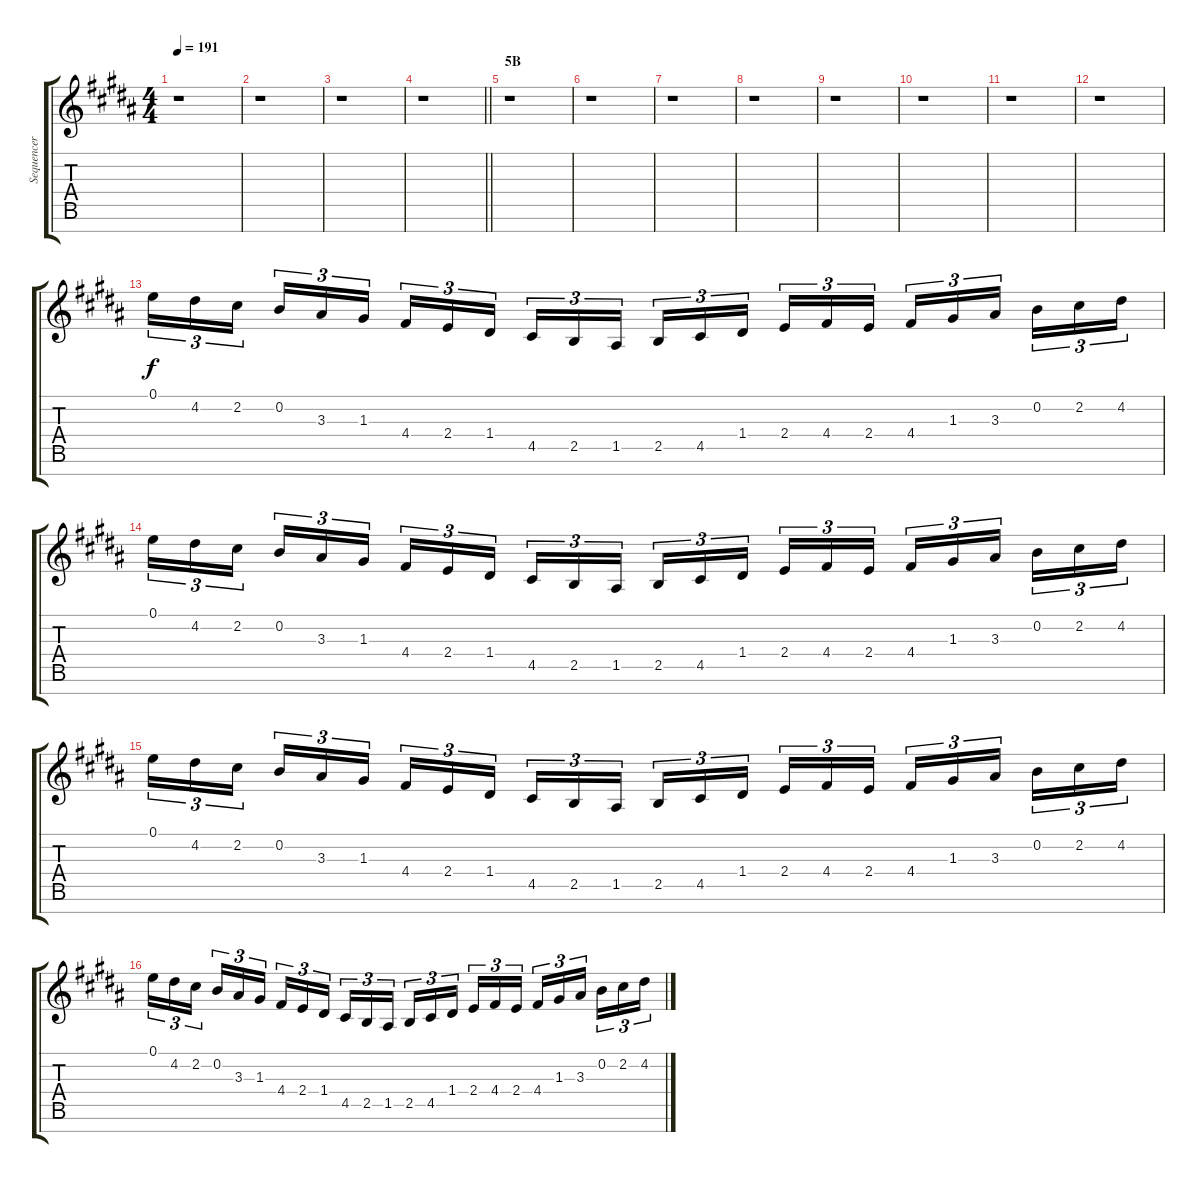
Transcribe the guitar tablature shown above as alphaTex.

\track ("Sequencer" "Sequencer") {instrument lead3calliope}
\staff {score tabs}
\tuning (E5 B4 G4 D4 A3 E3 B2) {hide}
\ts (4 4)
\tempo 191
\clef g2
\ks b
r.1{dy f} |
r.1 |
r.1 |
\barLineRight lightlight
r.1 |
\section ("" "5B")
r.1 |
r.1 |
r.1 |
r.1 |
r.1 |
r.1 |
r.1 |
r.1 |
0.1.16{tu (3 2)} 4.2.16{tu (3 2)} 2.2.16{tu (3 2) beam splitsecondary} 0.2.16{tu (3 2)} 3.3.16{tu (3 2)} 1.3.16{tu (3 2)} 4.4.16{tu (3 2)} 2.4.16{tu (3 2)} 1.4.16{tu (3 2) beam splitsecondary} 4.5.16{tu (3 2)} 2.5.16{tu (3 2)} 1.5.16{tu (3 2)} 2.5.16{tu (3 2)} 4.5.16{tu (3 2)} 1.4.16{tu (3 2) beam splitsecondary} 2.4.16{tu (3 2)} 4.4.16{tu (3 2)} 2.4.16{tu (3 2)} 4.4.16{tu (3 2)} 1.3.16{tu (3 2)} 3.3.16{tu (3 2) beam splitsecondary} 0.2.16{tu (3 2)} 2.2.16{tu (3 2)} 4.2.16{tu (3 2)} |
0.1.16{tu (3 2)} 4.2.16{tu (3 2)} 2.2.16{tu (3 2) beam splitsecondary} 0.2.16{tu (3 2)} 3.3.16{tu (3 2)} 1.3.16{tu (3 2)} 4.4.16{tu (3 2)} 2.4.16{tu (3 2)} 1.4.16{tu (3 2) beam splitsecondary} 4.5.16{tu (3 2)} 2.5.16{tu (3 2)} 1.5.16{tu (3 2)} 2.5.16{tu (3 2)} 4.5.16{tu (3 2)} 1.4.16{tu (3 2) beam splitsecondary} 2.4.16{tu (3 2)} 4.4.16{tu (3 2)} 2.4.16{tu (3 2)} 4.4.16{tu (3 2)} 1.3.16{tu (3 2)} 3.3.16{tu (3 2) beam splitsecondary} 0.2.16{tu (3 2)} 2.2.16{tu (3 2)} 4.2.16{tu (3 2)} |
0.1.16{tu (3 2)} 4.2.16{tu (3 2)} 2.2.16{tu (3 2) beam splitsecondary} 0.2.16{tu (3 2)} 3.3.16{tu (3 2)} 1.3.16{tu (3 2)} 4.4.16{tu (3 2)} 2.4.16{tu (3 2)} 1.4.16{tu (3 2) beam splitsecondary} 4.5.16{tu (3 2)} 2.5.16{tu (3 2)} 1.5.16{tu (3 2)} 2.5.16{tu (3 2)} 4.5.16{tu (3 2)} 1.4.16{tu (3 2) beam splitsecondary} 2.4.16{tu (3 2)} 4.4.16{tu (3 2)} 2.4.16{tu (3 2)} 4.4.16{tu (3 2)} 1.3.16{tu (3 2)} 3.3.16{tu (3 2) beam splitsecondary} 0.2.16{tu (3 2)} 2.2.16{tu (3 2)} 4.2.16{tu (3 2)} |
0.1.16{tu (3 2)} 4.2.16{tu (3 2)} 2.2.16{tu (3 2) beam splitsecondary} 0.2.16{tu (3 2)} 3.3.16{tu (3 2)} 1.3.16{tu (3 2)} 4.4.16{tu (3 2)} 2.4.16{tu (3 2)} 1.4.16{tu (3 2) beam splitsecondary} 4.5.16{tu (3 2)} 2.5.16{tu (3 2)} 1.5.16{tu (3 2)} 2.5.16{tu (3 2)} 4.5.16{tu (3 2)} 1.4.16{tu (3 2) beam splitsecondary} 2.4.16{tu (3 2)} 4.4.16{tu (3 2)} 2.4.16{tu (3 2)} 4.4.16{tu (3 2)} 1.3.16{tu (3 2)} 3.3.16{tu (3 2) beam splitsecondary} 0.2.16{tu (3 2)} 2.2.16{tu (3 2)} 4.2.16{tu (3 2)}
